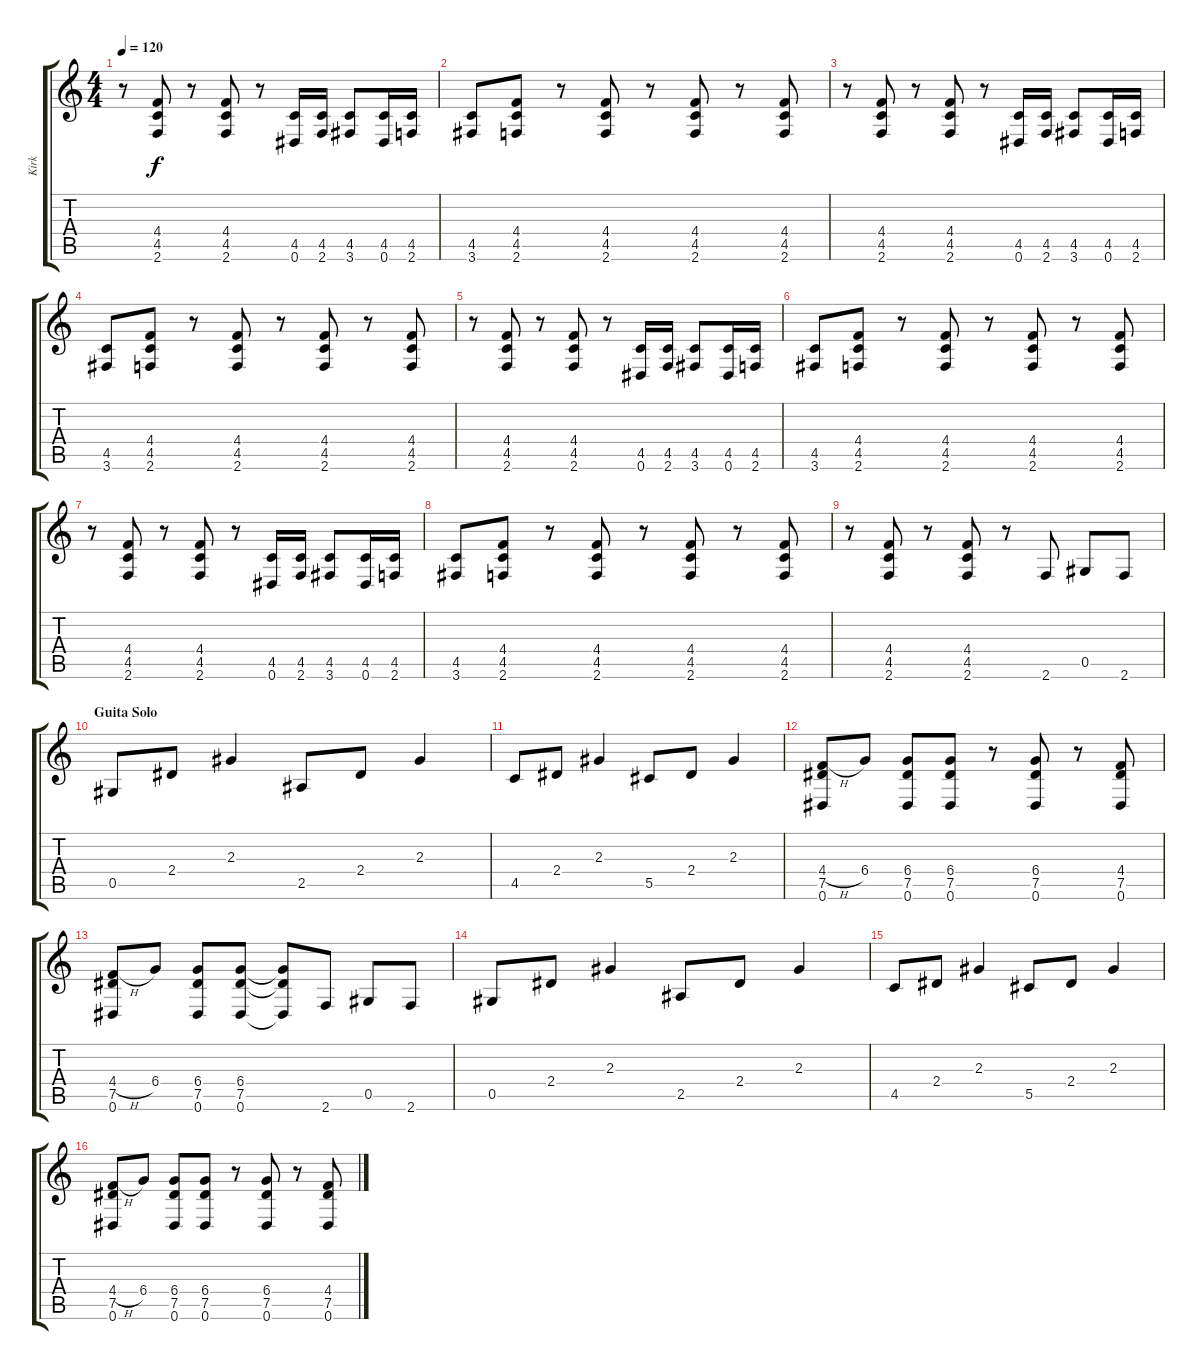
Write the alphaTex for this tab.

\track ("Kirk" "Kirk") {instrument distortionguitar}
\staff {score tabs}
\tuning (Eb4 Bb3 Gb3 Db3 Ab2 Eb2) {hide}
\ts (4 4)
\tempo 120
\clef g2
\ks c
r.8{dy f} (4.4 4.5 2.6).8 r.8 (4.4 4.5 2.6).8 r.8 (4.5 0.6).16 (4.5 2.6).16 (4.5 3.6).8 (4.5 0.6).16 (4.5 2.6).16 |
(4.5 3.6).8 (4.4 4.5 2.6).8 r.8 (4.4 4.5 2.6).8 r.8 (4.4 4.5 2.6).8 r.8 (4.4 4.5 2.6).8 |
r.8 (4.4 4.5 2.6).8 r.8 (4.4 4.5 2.6).8 r.8 (4.5 0.6).16 (4.5 2.6).16 (4.5 3.6).8 (4.5 0.6).16 (4.5 2.6).16 |
(4.5 3.6).8 (4.4 4.5 2.6).8 r.8 (4.4 4.5 2.6).8 r.8 (4.4 4.5 2.6).8 r.8 (4.4 4.5 2.6).8 |
r.8 (4.4 4.5 2.6).8 r.8 (4.4 4.5 2.6).8 r.8 (4.5 0.6).16 (4.5 2.6).16 (4.5 3.6).8 (4.5 0.6).16 (4.5 2.6).16 |
(4.5 3.6).8 (4.4 4.5 2.6).8 r.8 (4.4 4.5 2.6).8 r.8 (4.4 4.5 2.6).8 r.8 (4.4 4.5 2.6).8 |
r.8 (4.4 4.5 2.6).8 r.8 (4.4 4.5 2.6).8 r.8 (4.5 0.6).16 (4.5 2.6).16 (4.5 3.6).8 (4.5 0.6).16 (4.5 2.6).16 |
(4.5 3.6).8 (4.4 4.5 2.6).8 r.8 (4.4 4.5 2.6).8 r.8 (4.4 4.5 2.6).8 r.8 (4.4 4.5 2.6).8 |
r.8 (4.4 4.5 2.6).8 r.8 (4.4 4.5 2.6).8 r.8 2.6.8 0.5.8 2.6.8 |
\section ("" "Guita Solo")
0.5.8 2.4.8 2.3.4 2.5.8 2.4.8 2.3.4 |
4.5.8 2.4.8 2.3.4 5.5.8 2.4.8 2.3.4 |
(4.4{h} 7.5 0.6).8 6.4.8 (6.4 7.5 0.6).8 (6.4 7.5 0.6).8 r.8 (6.4 7.5 0.6).8 r.8 (4.4 7.5 0.6).8 |
(4.4{h} 7.5 0.6).8 6.4.8 (6.4 7.5 0.6).8 (6.4 7.5 0.6).8 (6.4{t} 7.5{t} 0.6{t}).8 2.6.8 0.5.8 2.6.8 |
0.5.8 2.4.8 2.3.4 2.5.8 2.4.8 2.3.4 |
4.5.8 2.4.8 2.3.4 5.5.8 2.4.8 2.3.4 |
(4.4{h} 7.5 0.6).8 6.4.8 (6.4 7.5 0.6).8 (6.4 7.5 0.6).8 r.8 (6.4 7.5 0.6).8 r.8 (4.4 7.5 0.6).8
